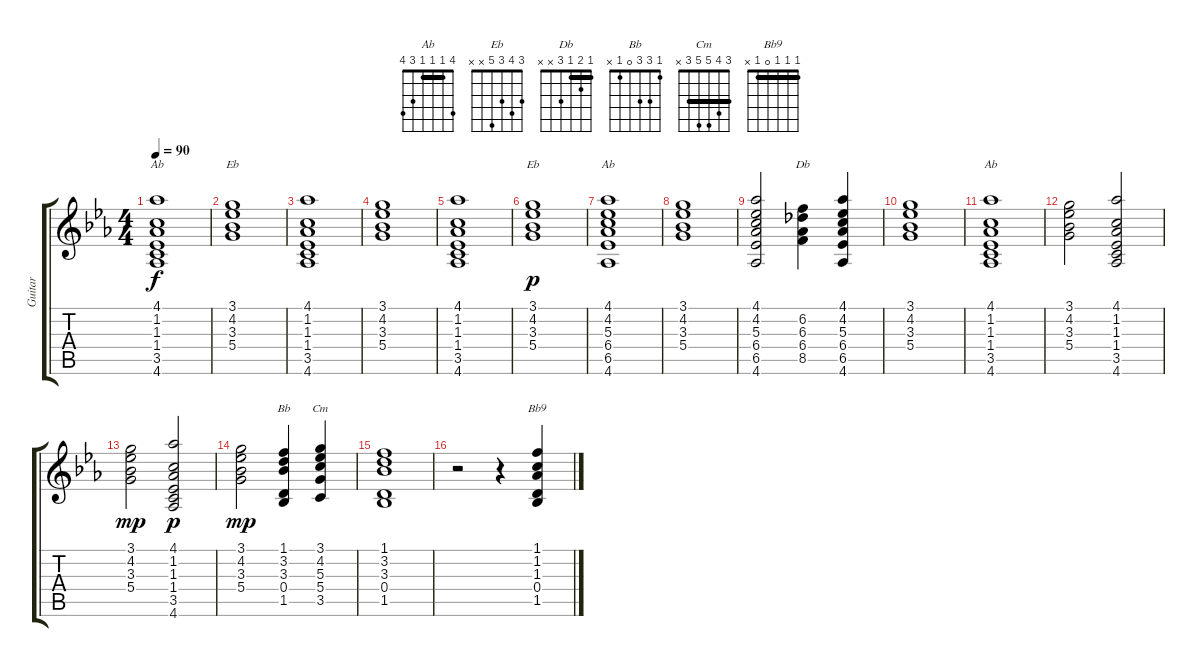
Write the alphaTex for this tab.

\track ("Guitar" "Guitar") {instrument acousticguitarnylon}
\staff {score tabs}
\tuning (E4 B3 G3 D3 A2 E2) {hide}
\chord ("Ab" 4 1 1 1 3 4) {barre 0}
\chord ("Eb" 3 4 3 5 x x) {barre 3}
\chord ("Eb" 3 4 3 5 x x)
\chord ("Ab" 4 4 5 6 6 4) {firstfret 4 barre 4}
\chord ("Db" 1 2 1 3 x x) {barre 1}
\chord ("Ab" 4 1 1 1 3 4) {barre 1}
\chord ("Bb" 1 3 3 0 1 x)
\chord ("Cm" 3 4 5 5 3 x) {barre 3}
\chord ("Bb9" 1 1 1 0 1 x) {barre 1}
\ts (4 4)
\tempo 90
\clef g2
\ks eb
(4.1 1.2 1.3 1.4 3.5 4.6).1{ch "Ab" dy f} |
(3.1 4.2 3.3 5.4).1{ch "Eb"} |
(4.1 1.2 1.3 1.4 3.5 4.6).1 |
(3.1 4.2 3.3 5.4).1 |
(4.1 1.2 1.3 1.4 3.5 4.6).1 |
(3.1 4.2 3.3 5.4).1{ch "Eb" dy p} |
(4.1 4.2 5.3 6.4 6.5 4.6).1{ch "Ab"} |
(3.1 4.2 3.3 5.4).1 |
(4.1 4.2 5.3 6.4 6.5 4.6).2 (6.2 6.3 6.4 8.5).4{ch "Db"} (4.1 4.2 5.3 6.4 6.5 4.6).4 |
(3.1 4.2 3.3 5.4).1 |
(4.1 1.2 1.3 1.4 3.5 4.6).1{ch "Ab"} |
(3.1 4.2 3.3 5.4).2 (4.1 1.2 1.3 1.4 3.5 4.6).2 |
(3.1 4.2 3.3 5.4).2{dy mp} (4.1 1.2 1.3 1.4 3.5 4.6).2{dy p} |
(3.1 4.2 3.3 5.4).2{dy mp} (1.1 3.2 3.3 0.4 1.5).4{ch "Bb"} (3.1 4.2 5.3 5.4 3.5).4{ch "Cm"} |
(1.1 3.2 3.3 0.4 1.5).1 |
r.2 r.4 (1.1 1.2 1.3 0.4 1.5).4{ch "Bb9"}
